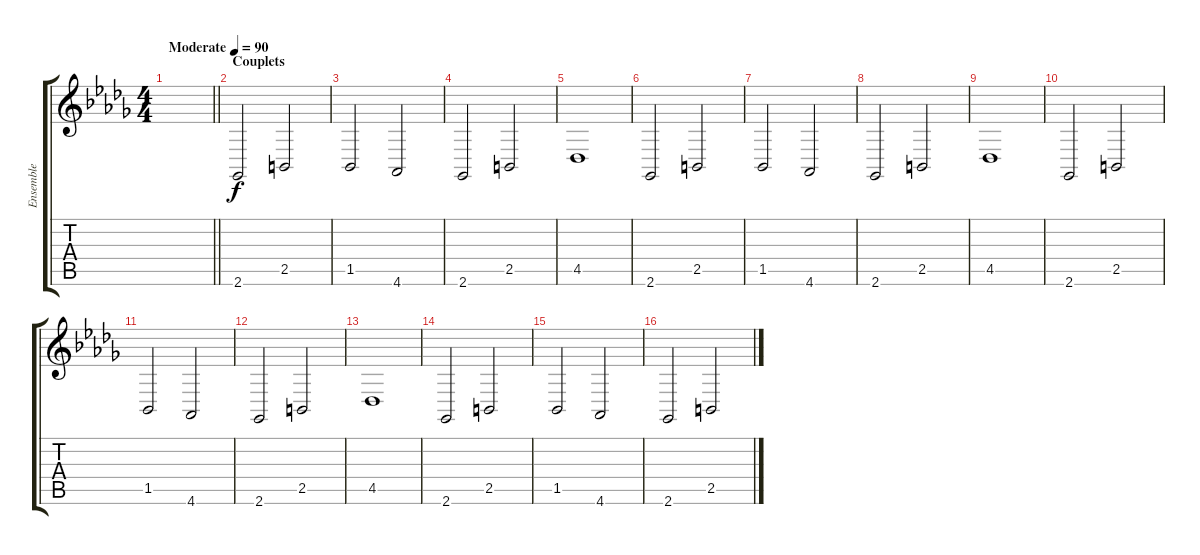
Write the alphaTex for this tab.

\track ("Ensemble" "Ensemble") {instrument stringensemble1}
\staff {score tabs}
\tuning (E4 B3 G3 D3 A2 E2) {hide}
\ts (4 4)
\tempo (90 "Moderate")
\clef g2
\barLineRight lightlight
\ks db
|
\section ("" "Couplets")
2.6.2 2.5.2 |
1.5.2 4.6.2 |
2.6.2 2.5.2 |
4.5.1 |
2.6.2 2.5.2 |
1.5.2 4.6.2 |
2.6.2 2.5.2 |
4.5.1 |
2.6.2 2.5.2 |
1.5.2 4.6.2 |
2.6.2 2.5.2 |
4.5.1 |
2.6.2 2.5.2 |
1.5.2 4.6.2 |
2.6.2 2.5.2
